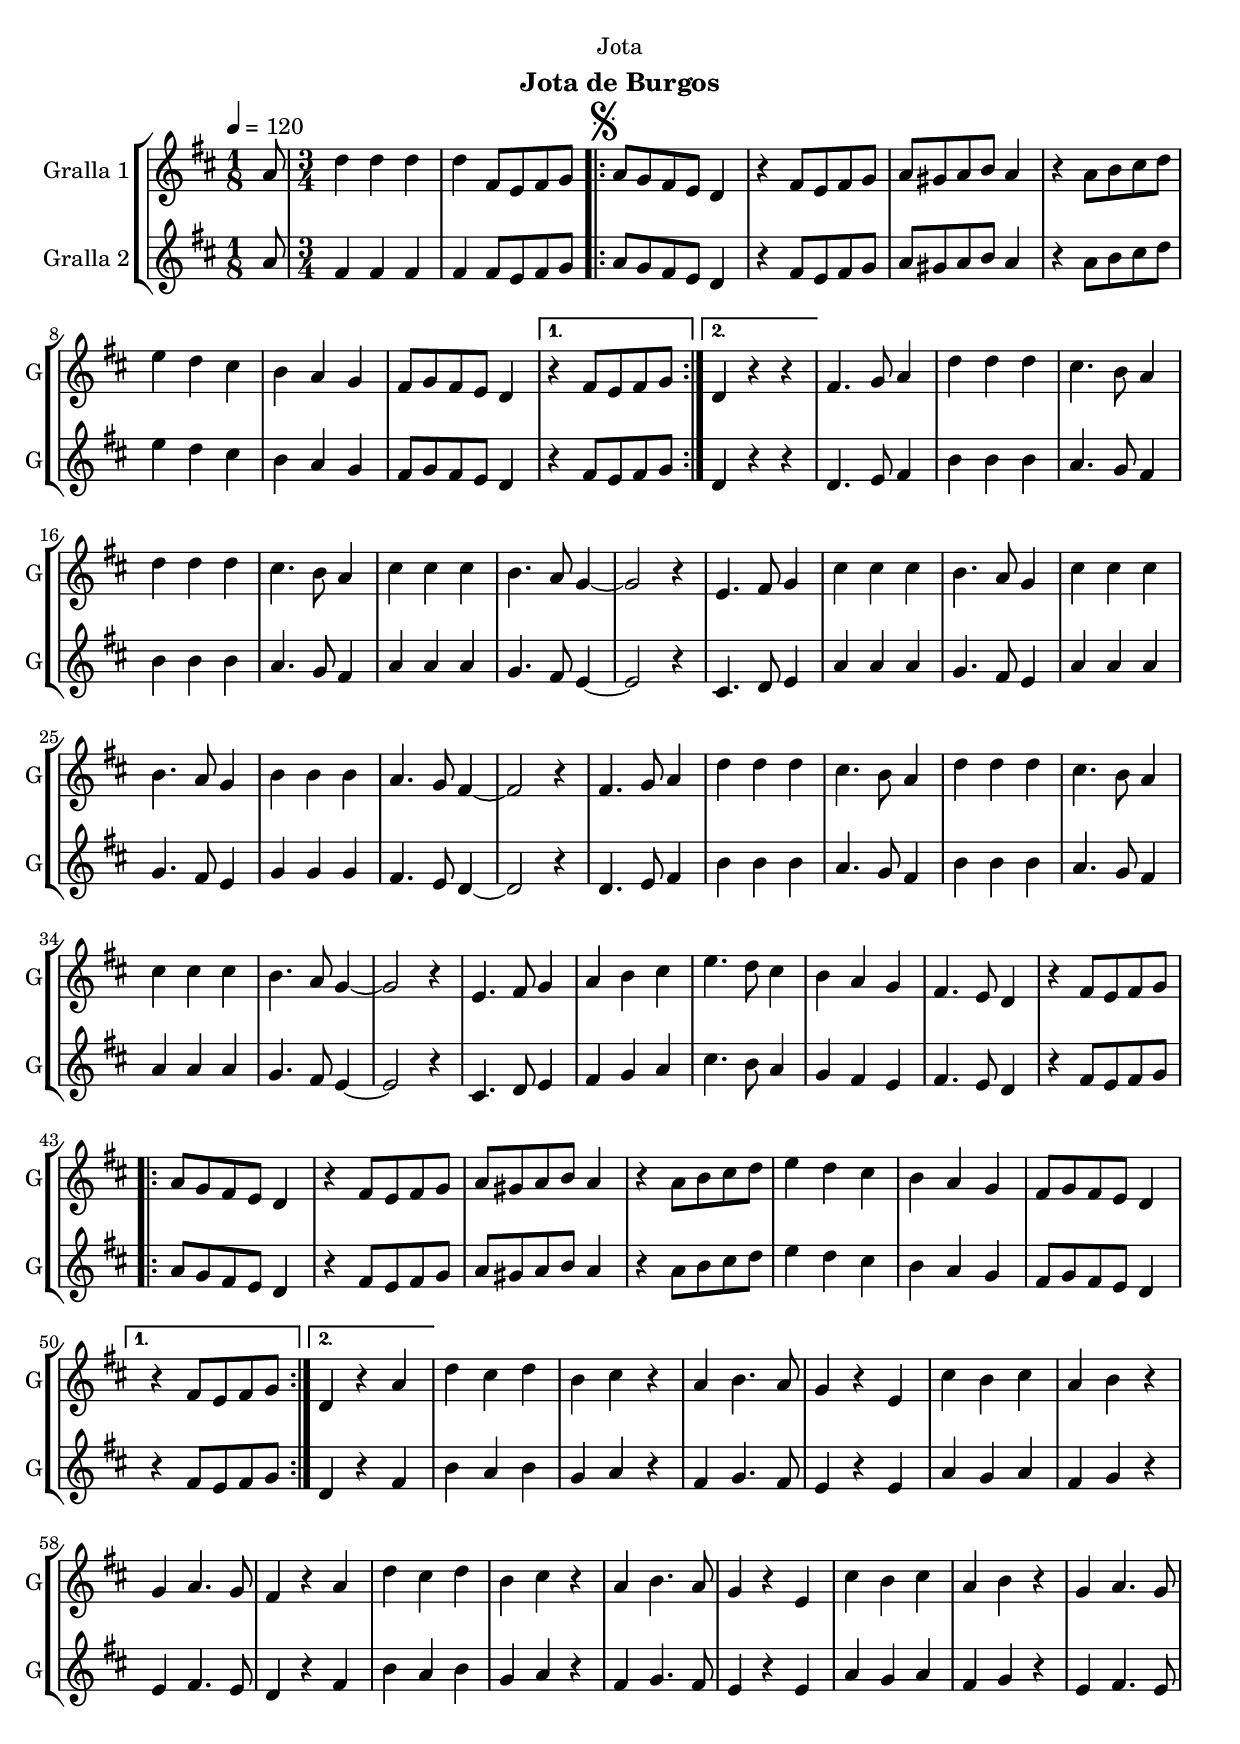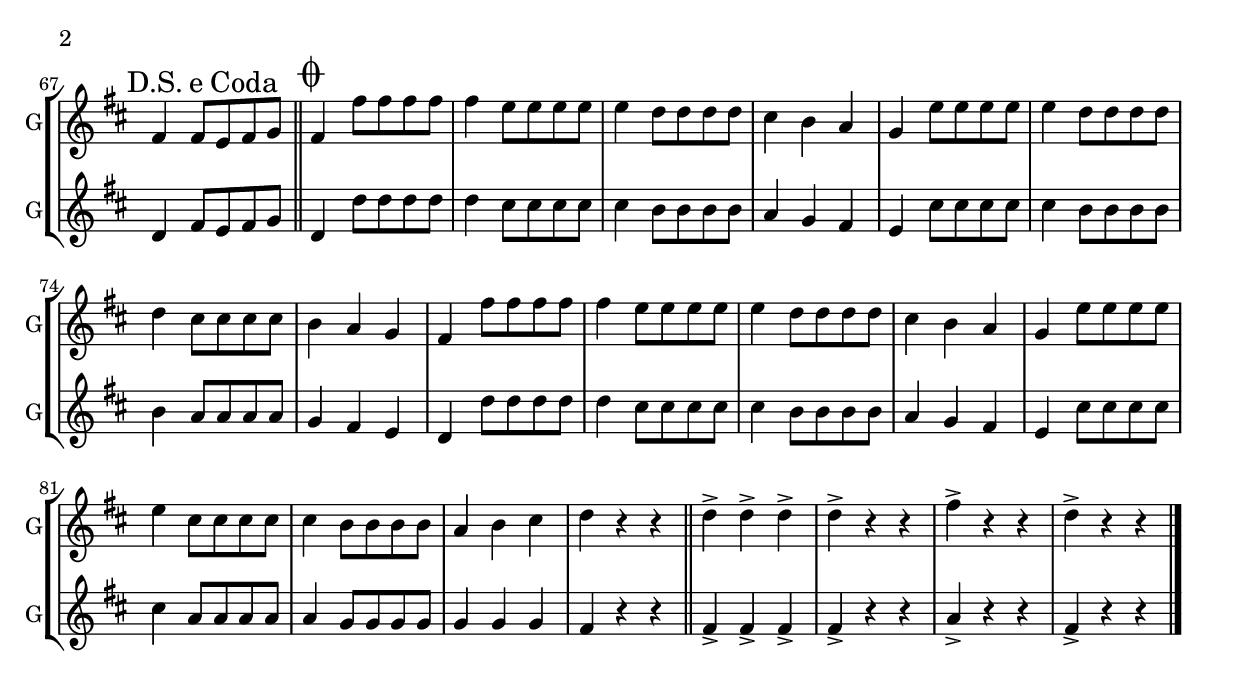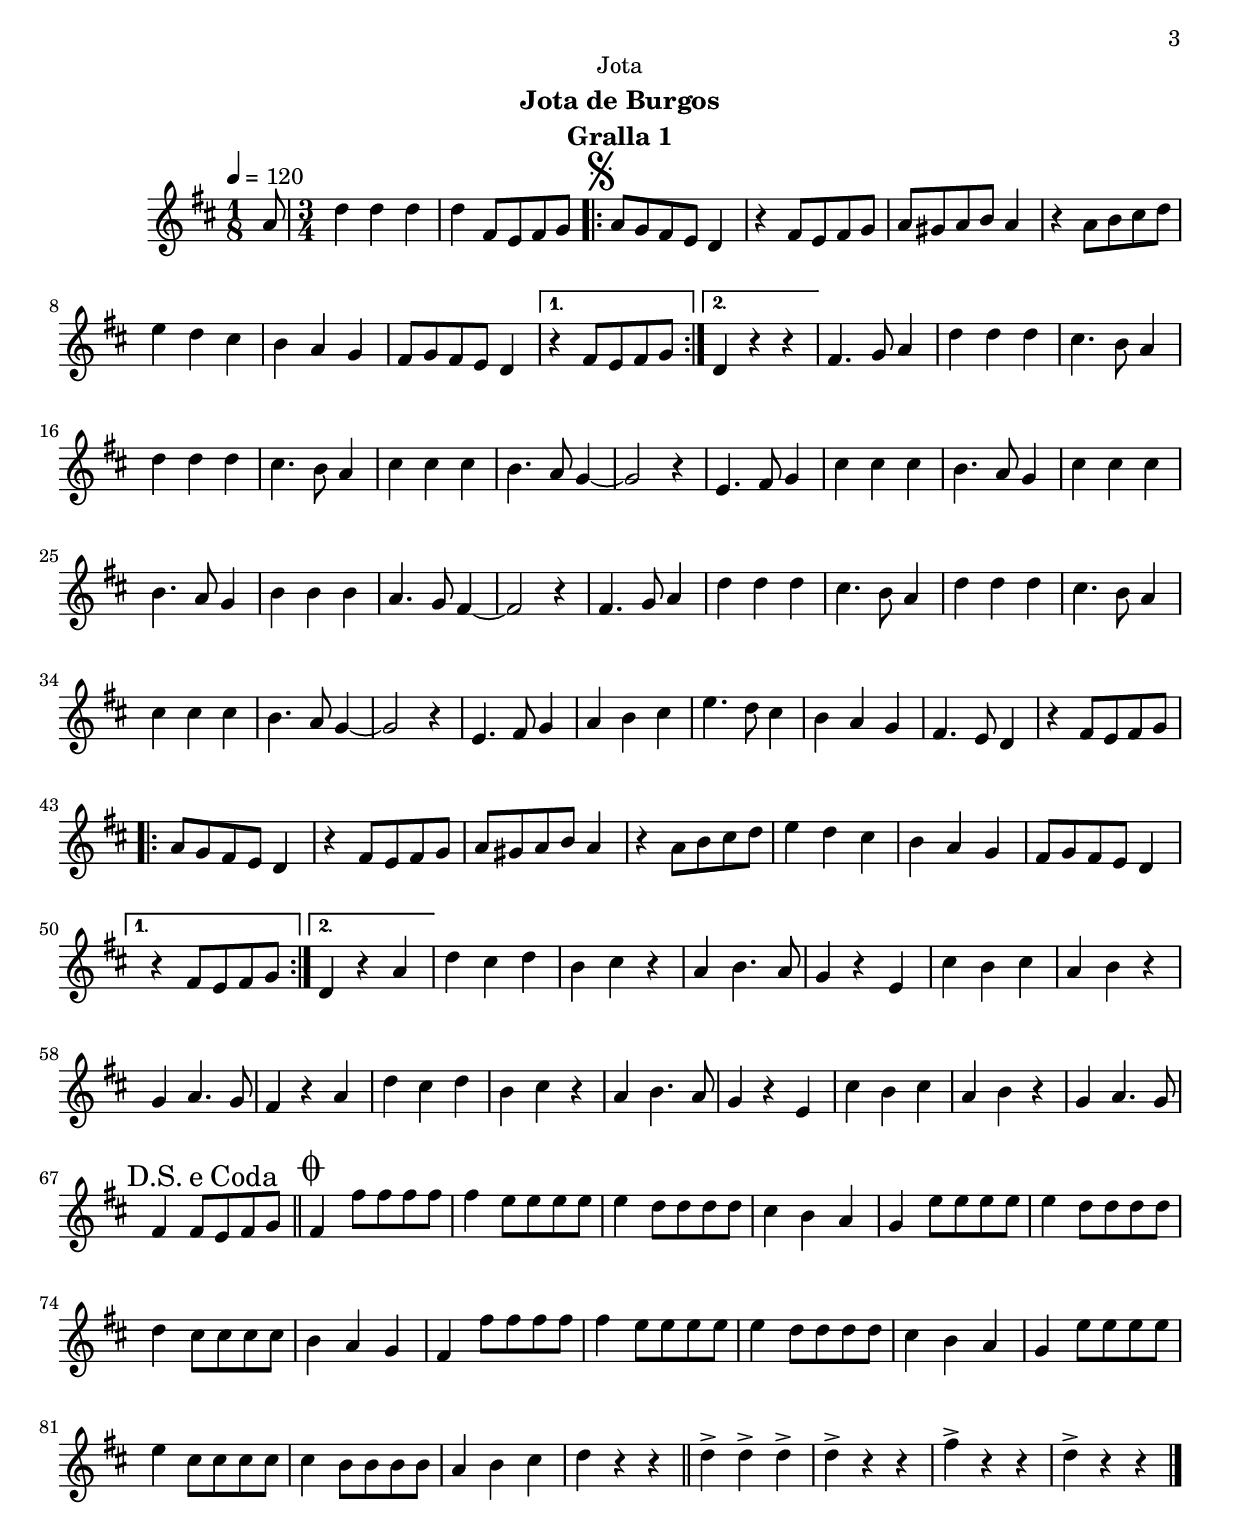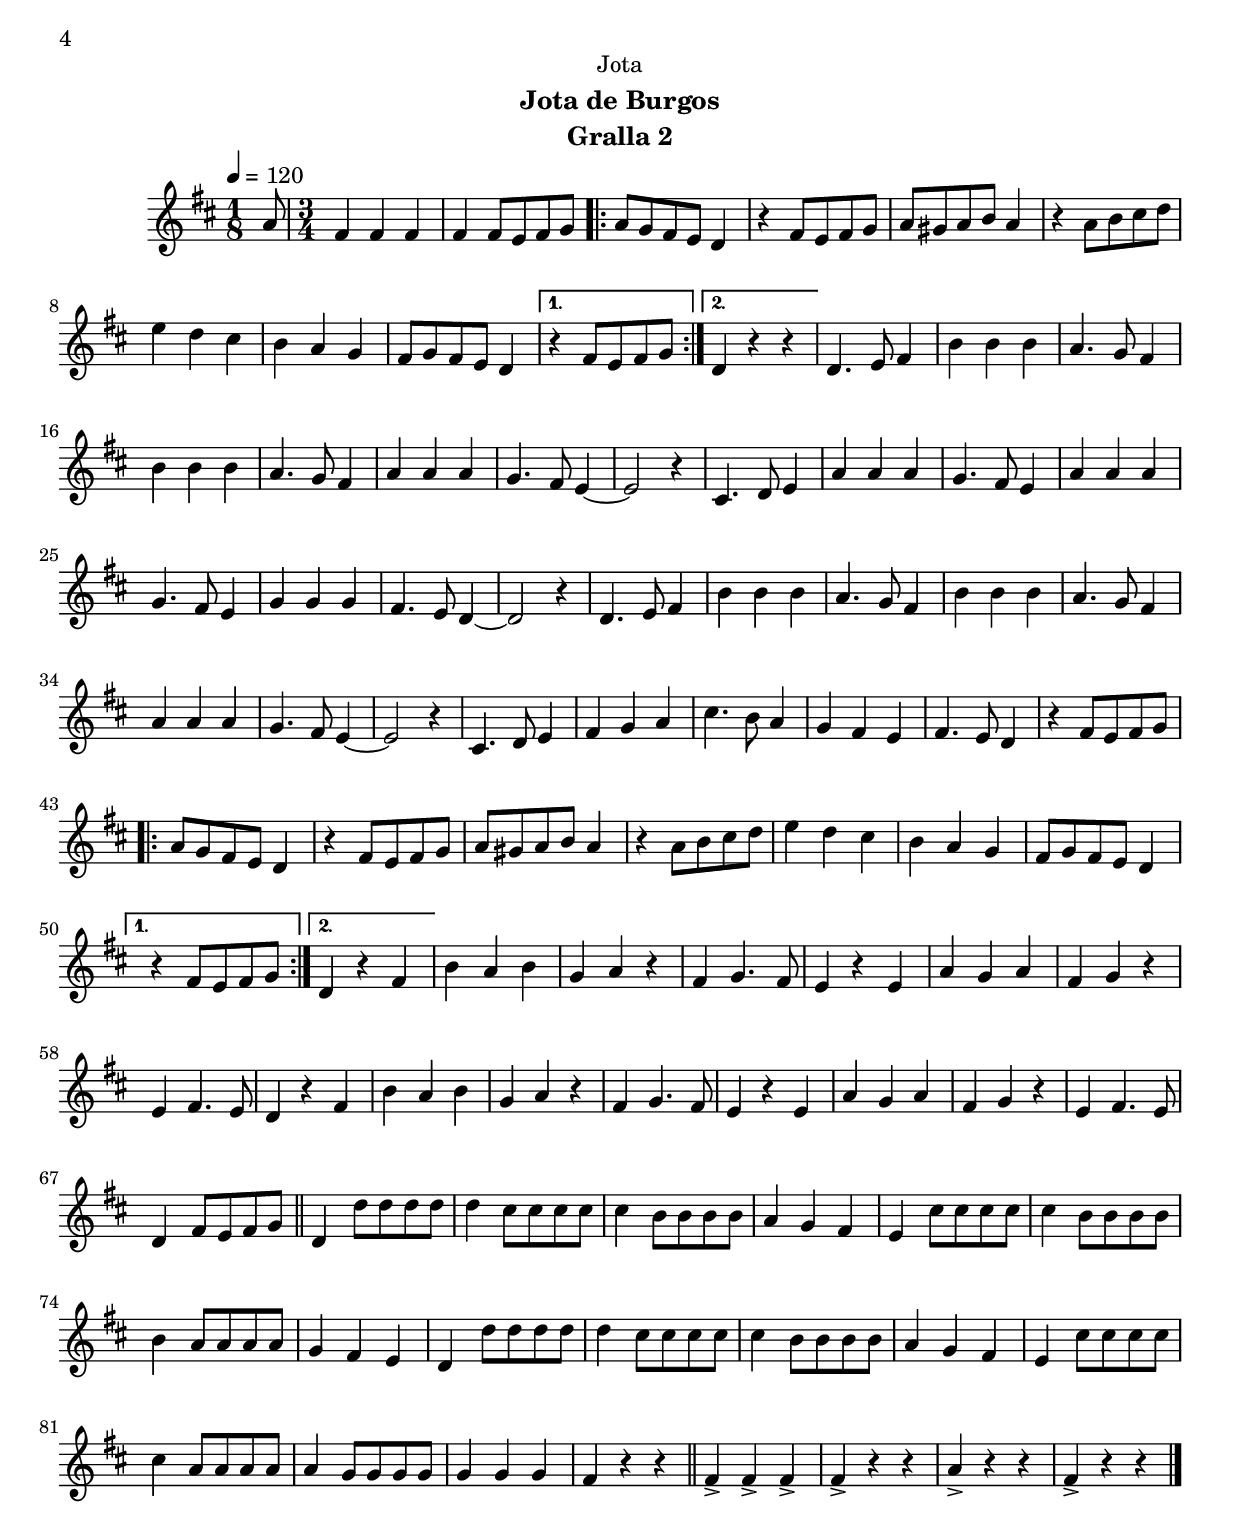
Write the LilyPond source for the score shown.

\version "2.22.1"

\header {
  dedication="Jota"
  title=""
  subtitle="Jota de Burgos"
  subsubtitle=""
  poet=""
  meter=""
  piece=""
  composer=""
  arranger=""
  opus=""
  instrument=""
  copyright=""
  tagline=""
}

liniaroAa =
\relative a'
{
  \tempo 4=120
  \clef treble
  \key d \major
  \time 1/8
  a8  |
  \time 3/4   d4 d d  |
  d4 fis,8 e fis g  |
  \repeat volta 2 { \mark \markup {\musicglyph #"scripts.segno"} a8 g fis e d4  |
  %05
  r4 fis8 e fis g  |
  a8 gis a b a4  |
  r4 a8 b cis d  |
  e4 d cis  |
  b4 a g  |
  %10
  fis8 g fis e d4 }
  \alternative { { r4 fis8 e fis g }
  { d4 r r } }
  fis4. g8 a4  |
  d4 d d  |
  %15
  cis4. b8 a4  |
  d4 d d  |
  cis4. b8 a4  |
  cis4 cis cis  |
  b4. a8 g4 ~  |
  %20
  g2 r4  |
  e4. fis8 g4  |
  cis4 cis cis  |
  b4. a8 g4  |
  cis4 cis cis  |
  %25
  b4. a8 g4  |
  b4 b b  |
  a4. g8 fis4 ~  |
  fis2 r4  |
  fis4. g8 a4  |
  %30
  d4 d d  |
  cis4. b8 a4  |
  d4 d d  |
  cis4. b8 a4  |
  cis4 cis cis  |
  %35
  b4. a8 g4 ~  |
  g2 r4  |
  e4. fis8 g4  |
  a4 b cis  |
  e4. d8 cis4  |
  %40
  b4 a g  |
  fis4. e8 d4  |
  r4 fis8 e fis g  |
  \repeat volta 2 { a8 g fis e d4  |
  r4 fis8 e fis g  |
  %45
  a8 gis a b a4  |
  r4 a8 b cis d  |
  e4 d cis  |
  b4 a g  |
  fis8 g fis e d4 }
  %50
  \alternative { { r4 fis8 e fis g }
  { d4 r a' } }
  d4 cis d  |
  b4 cis r  |
  a4 b4. a8  |
  %55
  g4 r e  |
  cis'4 b cis  |
  a4 b r  |
  g4 a4. g8  |
  fis4 r a  |
  %60
  d4 cis d  |
  b4 cis r  |
  a4 b4. a8  |
  g4 r e  |
  cis'4 b cis  |
  %65
  a4 b r  |
  g4 a4. g8  |
  \mark \markup {D.S. e Coda} fis4 fis8 e fis g  \bar "||"
  \mark \markup {\musicglyph #"scripts.coda"} fis4 fis'8 fis fis fis  |
  fis4 e8 e e e  |
  %70
  e4 d8 d d d  |
  cis4 b a  |
  g4 e'8 e e e  |
  e4 d8 d d d  |
  d4 cis8 cis cis cis  |
  %75
  b4 a g  |
  fis4 fis'8 fis fis fis  |
  fis4 e8 e e e  |
  e4 d8 d d d  |
  cis4 b a  |
  %80
  g4 e'8 e e e  |
  e4 cis8 cis cis cis  |
  cis4 b8 b b b  |
  a4 b cis  |
  d4 r r  \bar "||"
  %85
  d4-> d-> d->  |
  d4-> r r  |
  fis4-> r r  |
  d4-> r r  \bar "|."
}

liniaroAb =
\relative a'
{
  \tempo 4=120
  \clef treble
  \key d \major
  \time 1/8
  a8  |
  \time 3/4   fis4 fis fis  |
  fis4 fis8 e fis g  |
  \repeat volta 2 { a8 g fis e d4  |
  %05
  r4 fis8 e fis g  |
  a8 gis a b a4  |
  r4 a8 b cis d  |
  e4 d cis  |
  b4 a g  |
  %10
  fis8 g fis e d4 }
  \alternative { { r4 fis8 e fis g }
  { d4 r r } }
  d4. e8 fis4  |
  b4 b b  |
  %15
  a4. g8 fis4  |
  b4 b b  |
  a4. g8 fis4  |
  a4 a a  |
  g4. fis8 e4 ~  |
  %20
  e2 r4  |
  cis4. d8 e4  |
  a4 a a  |
  g4. fis8 e4  |
  a4 a a  |
  %25
  g4. fis8 e4  |
  g4 g g  |
  fis4. e8 d4 ~  |
  d2 r4  |
  d4. e8 fis4  |
  %30
  b4 b b  |
  a4. g8 fis4  |
  b4 b b  |
  a4. g8 fis4  |
  a4 a a  |
  %35
  g4. fis8 e4 ~  |
  e2 r4  |
  cis4. d8 e4  |
  fis4 g a  |
  cis4. b8 a4  |
  %40
  g4 fis e  |
  fis4. e8 d4  |
  r4 fis8 e fis g  |
  \repeat volta 2 { a8 g fis e d4  |
  r4 fis8 e fis g  |
  %45
  a8 gis a b a4  |
  r4 a8 b cis d  |
  e4 d cis  |
  b4 a g  |
  fis8 g fis e d4 }
  %50
  \alternative { { r4 fis8 e fis g }
  { d4 r fis } }
  b4 a b  |
  g4 a r  |
  fis4 g4. fis8  |
  %55
  e4 r e  |
  a4 g a  |
  fis4 g r  |
  e4 fis4. e8  |
  d4 r fis  |
  %60
  b4 a b  |
  g4 a r  |
  fis4 g4. fis8  |
  e4 r e  |
  a4 g a  |
  %65
  fis4 g r  |
  e4 fis4. e8  |
  d4 fis8 e fis g  \bar "||"
  d4 d'8 d d d  |
  d4 cis8 cis cis cis  |
  %70
  cis4 b8 b b b  |
  a4 g fis  |
  e4 cis'8 cis cis cis  |
  cis4 b8 b b b  |
  b4 a8 a a a  |
  %75
  g4 fis e  |
  d4 d'8 d d d  |
  d4 cis8 cis cis cis  |
  cis4 b8 b b b  |
  a4 g fis  |
  %80
  e4 cis'8 cis cis cis  |
  cis4 a8 a a a  |
  a4 g8 g g g  |
  g4 g g  |
  fis4 r r  \bar "||"
  %85
  fis4-> fis-> fis->  |
  fis4-> r r  |
  a4-> r r  |
  fis4-> r r  \bar "|."
}

\bookpart {
  \score {
    \new StaffGroup {
      \override Score.RehearsalMark #'self-alignment-X = #LEFT
      <<
        \new Staff \with {instrumentName = #"Gralla 1" shortInstrumentName = #"G"} \liniaroAa
        \new Staff \with {instrumentName = #"Gralla 2" shortInstrumentName = #"G"} \liniaroAb
      >>
    }
    \layout {}
  }
  \score { \unfoldRepeats
    \new StaffGroup {
      \override Score.RehearsalMark #'self-alignment-X = #LEFT
      <<
        \new Staff \with {instrumentName = #"Gralla 1" shortInstrumentName = #"G"} \liniaroAa
        \new Staff \with {instrumentName = #"Gralla 2" shortInstrumentName = #"G"} \liniaroAb
      >>
    }
    \midi {
      \set Staff.midiInstrument = "oboe"
      \set DrumStaff.midiInstrument = "drums"
    }
  }
}

\bookpart {
  \header {instrument="Gralla 1"}
  \score {
    \new StaffGroup {
      \override Score.RehearsalMark #'self-alignment-X = #LEFT
      <<
        \new Staff \liniaroAa
      >>
    }
    \layout {}
  }
  \score { \unfoldRepeats
    \new StaffGroup {
      \override Score.RehearsalMark #'self-alignment-X = #LEFT
      <<
        \new Staff \liniaroAa
      >>
    }
    \midi {
      \set Staff.midiInstrument = "oboe"
      \set DrumStaff.midiInstrument = "drums"
    }
  }
}

\bookpart {
  \header {instrument="Gralla 2"}
  \score {
    \new StaffGroup {
      \override Score.RehearsalMark #'self-alignment-X = #LEFT
      <<
        \new Staff \liniaroAb
      >>
    }
    \layout {}
  }
  \score { \unfoldRepeats
    \new StaffGroup {
      \override Score.RehearsalMark #'self-alignment-X = #LEFT
      <<
        \new Staff \liniaroAb
      >>
    }
    \midi {
      \set Staff.midiInstrument = "oboe"
      \set DrumStaff.midiInstrument = "drums"
    }
  }
}

